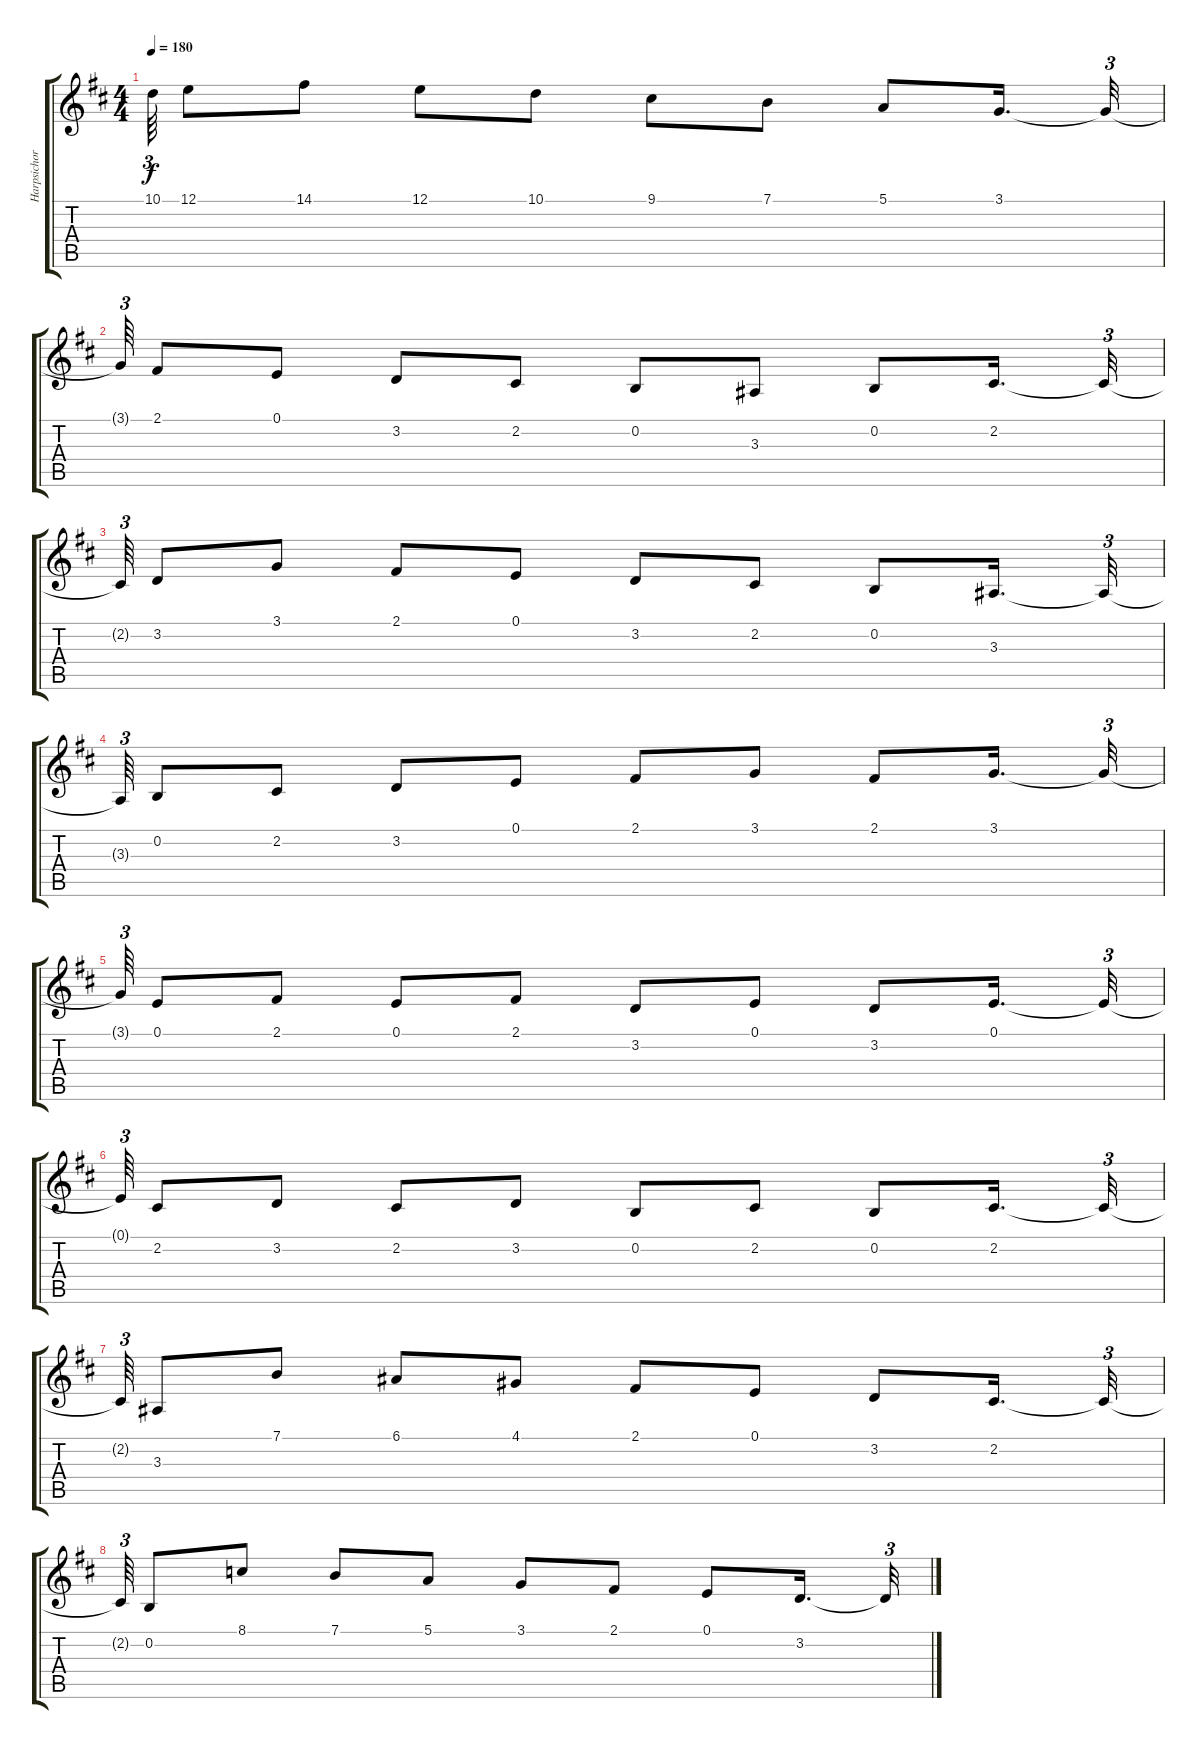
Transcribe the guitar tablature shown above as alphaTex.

\track ("Harpsichord RH" "Harpsichor") {instrument harpsichord}
\staff {score tabs}
\tuning (E4 B3 G3 D3 A2 E2) {hide}
\ts (4 4)
\tempo 180
\clef g2
\ks bminor
10.1{t}.64{tu (3 2) dy f} 12.1.8 14.1.8 12.1.8 10.1.8 9.1.8 7.1.8 5.1.8 3.1.16{d} 3.1{t}.32{tu (3 2)} |
3.1{t}.64{tu (3 2)} 2.1.8 0.1.8 3.2.8 2.2.8 0.2.8 3.3.8 0.2.8 2.2.16{d} 2.2{t}.32{tu (3 2)} |
2.2{t}.64{tu (3 2)} 3.2.8 3.1.8 2.1.8 0.1.8 3.2.8 2.2.8 0.2.8 3.3.16{d} 3.3{t}.32{tu (3 2)} |
3.3{t}.64{tu (3 2)} 0.2.8 2.2.8 3.2.8 0.1.8 2.1.8 3.1.8 2.1.8 3.1.16{d} 3.1{t}.32{tu (3 2)} |
3.1{t}.64{tu (3 2)} 0.1.8 2.1.8 0.1.8 2.1.8 3.2.8 0.1.8 3.2.8 0.1.16{d} 0.1{t}.32{tu (3 2)} |
0.1{t}.64{tu (3 2)} 2.2.8 3.2.8 2.2.8 3.2.8 0.2.8 2.2.8 0.2.8 2.2.16{d} 2.2{t}.32{tu (3 2)} |
2.2{t}.64{tu (3 2)} 3.3.8 7.1.8 6.1.8 4.1.8 2.1.8 0.1.8 3.2.8 2.2.16{d} 2.2{t}.32{tu (3 2)} |
2.2{t}.64{tu (3 2)} 0.2.8 8.1.8 7.1.8 5.1.8 3.1.8 2.1.8 0.1.8 3.2.16{d} 3.2{t}.32{tu (3 2)}
